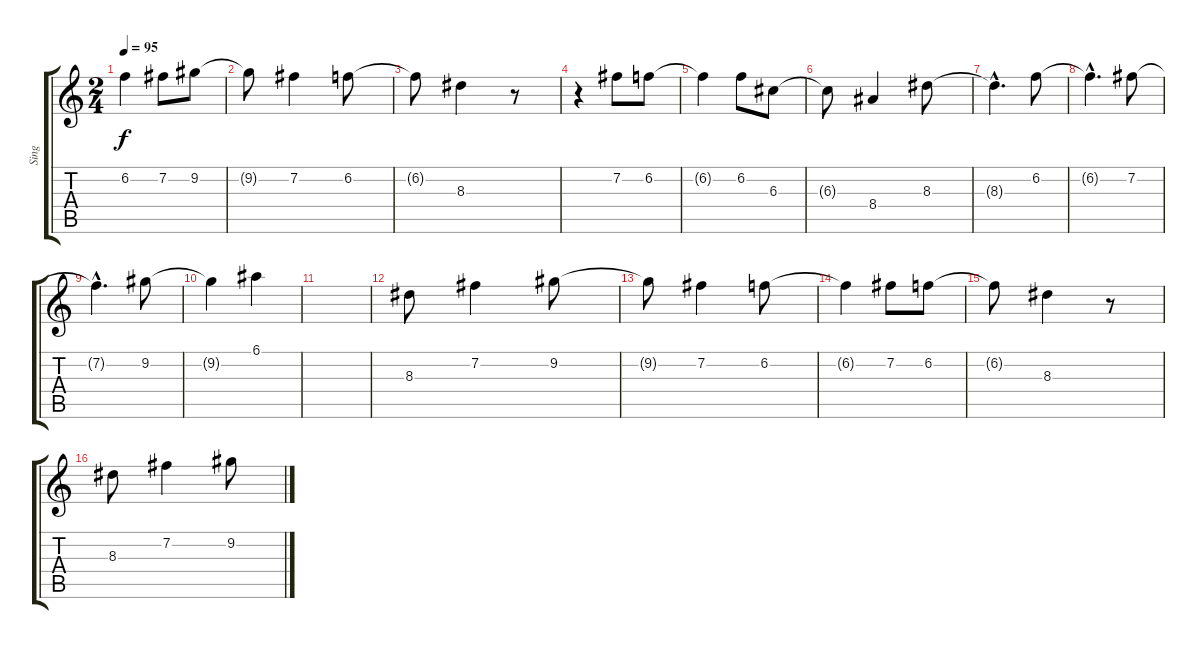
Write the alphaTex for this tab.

\track ("Sing" "Sing") {instrument overdrivenguitar}
\staff {score tabs}
\tuning (E4 B3 G3 D3 A2 E2) {hide}
\ts (2 4)
\tempo 95
\clef g2
\ks c
6.2{t}.4{dy f} 7.2.8 9.2.8 |
9.2{t}.8 7.2.4 6.2.8 |
6.2{t}.8 8.3.4 r.8 |
r.4 7.2.8 6.2.8 |
6.2{t}.4 6.2.8 6.3.8 |
6.3{t}.8 8.4.4 8.3.8 |
8.3{hac t}.4{d} 6.2.8 |
6.2{hac t}.4{d} 7.2.8 |
7.2{hac t}.4{d} 9.2.8 |
9.2{t}.4 6.1.4 |
|
8.3.8 7.2.4 9.2.8 |
9.2{t}.8 7.2.4 6.2.8 |
6.2{t}.4 7.2.8 6.2.8 |
6.2{t}.8 8.3.4 r.8 |
8.3.8 7.2.4 9.2.8
